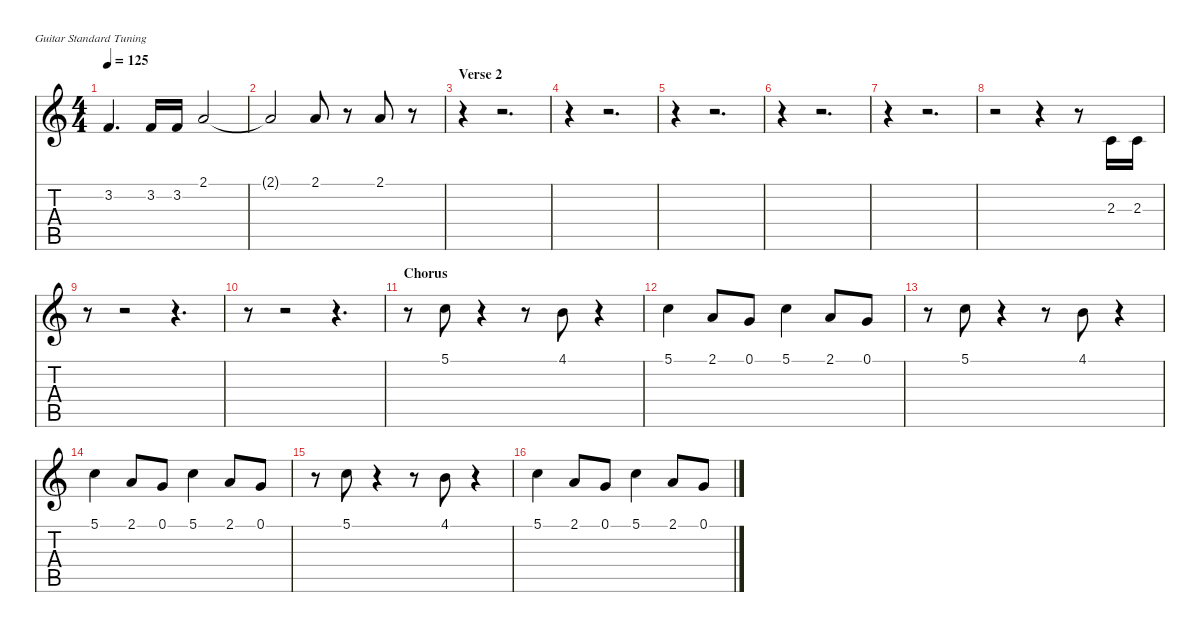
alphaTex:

\defaultSystemsLayout 4
\hideDynamics
\bracketExtendMode nobrackets
\singleTrackTrackNamePolicy hidden
\multiTrackTrackNamePolicy hidden
\otherSystemsTrackNameOrientation horizontal
\track ("Brass 1" "tpt.") {instrument brasssection}
\staff {score tabs}
\tuning (E4 B3 G3 D3 A2 E2)
\displaytranspose 3
\ts (4 4)
\tempo 125
\clef g2
\ks c
3.2.4{d dy f beam Up} 3.2.16{beam Up} 3.2.16{beam Up} 2.1.2{beam Up} |
2.1{t}.2{beam Up} 2.1.8{beam Up} r.8{beam Up} 2.1.8{beam Up} r.8{beam Up} |
\section ("" "Verse 2")
r.4{beam Down} r.2{d beam Down} |
r.4{beam Down} r.2{d beam Down} |
r.4{beam Down} r.2{d beam Down} |
r.4{beam Down} r.2{d beam Down} |
r.4{beam Down} r.2{d beam Down} |
r.2{beam Down} r.4{beam Down} r.8{beam Down} 2.3.16{beam Up} 2.3.16{beam Up} |
r.8{beam Down} r.2{beam Down} r.4{d beam Down} |
r.8{beam Down} r.2{beam Down} r.4{d beam Down} |
\section ("" "Chorus")
r.8{beam Down} 5.1.8{beam Down} r.4{beam Down} r.8{beam Down} 4.1.8{beam Down} r.4{beam Down} |
5.1.4{beam Down} 2.1.8{beam Up} 0.1.8{beam Up} 5.1.4{beam Down} 2.1.8{beam Up} 0.1.8{beam Up} |
r.8{beam Down} 5.1.8{beam Down} r.4{beam Down} r.8{beam Down} 4.1.8{beam Down} r.4{beam Down} |
5.1.4{beam Down} 2.1.8{beam Up} 0.1.8{beam Up} 5.1.4{beam Down} 2.1.8{beam Up} 0.1.8{beam Up} |
r.8{beam Down} 5.1.8{beam Down} r.4{beam Down} r.8{beam Down} 4.1.8{beam Down} r.4{beam Down} |
5.1.4{beam Down} 2.1.8{beam Up} 0.1.8{beam Up} 5.1.4{beam Down} 2.1.8{beam Up} 0.1.8{beam Up}
